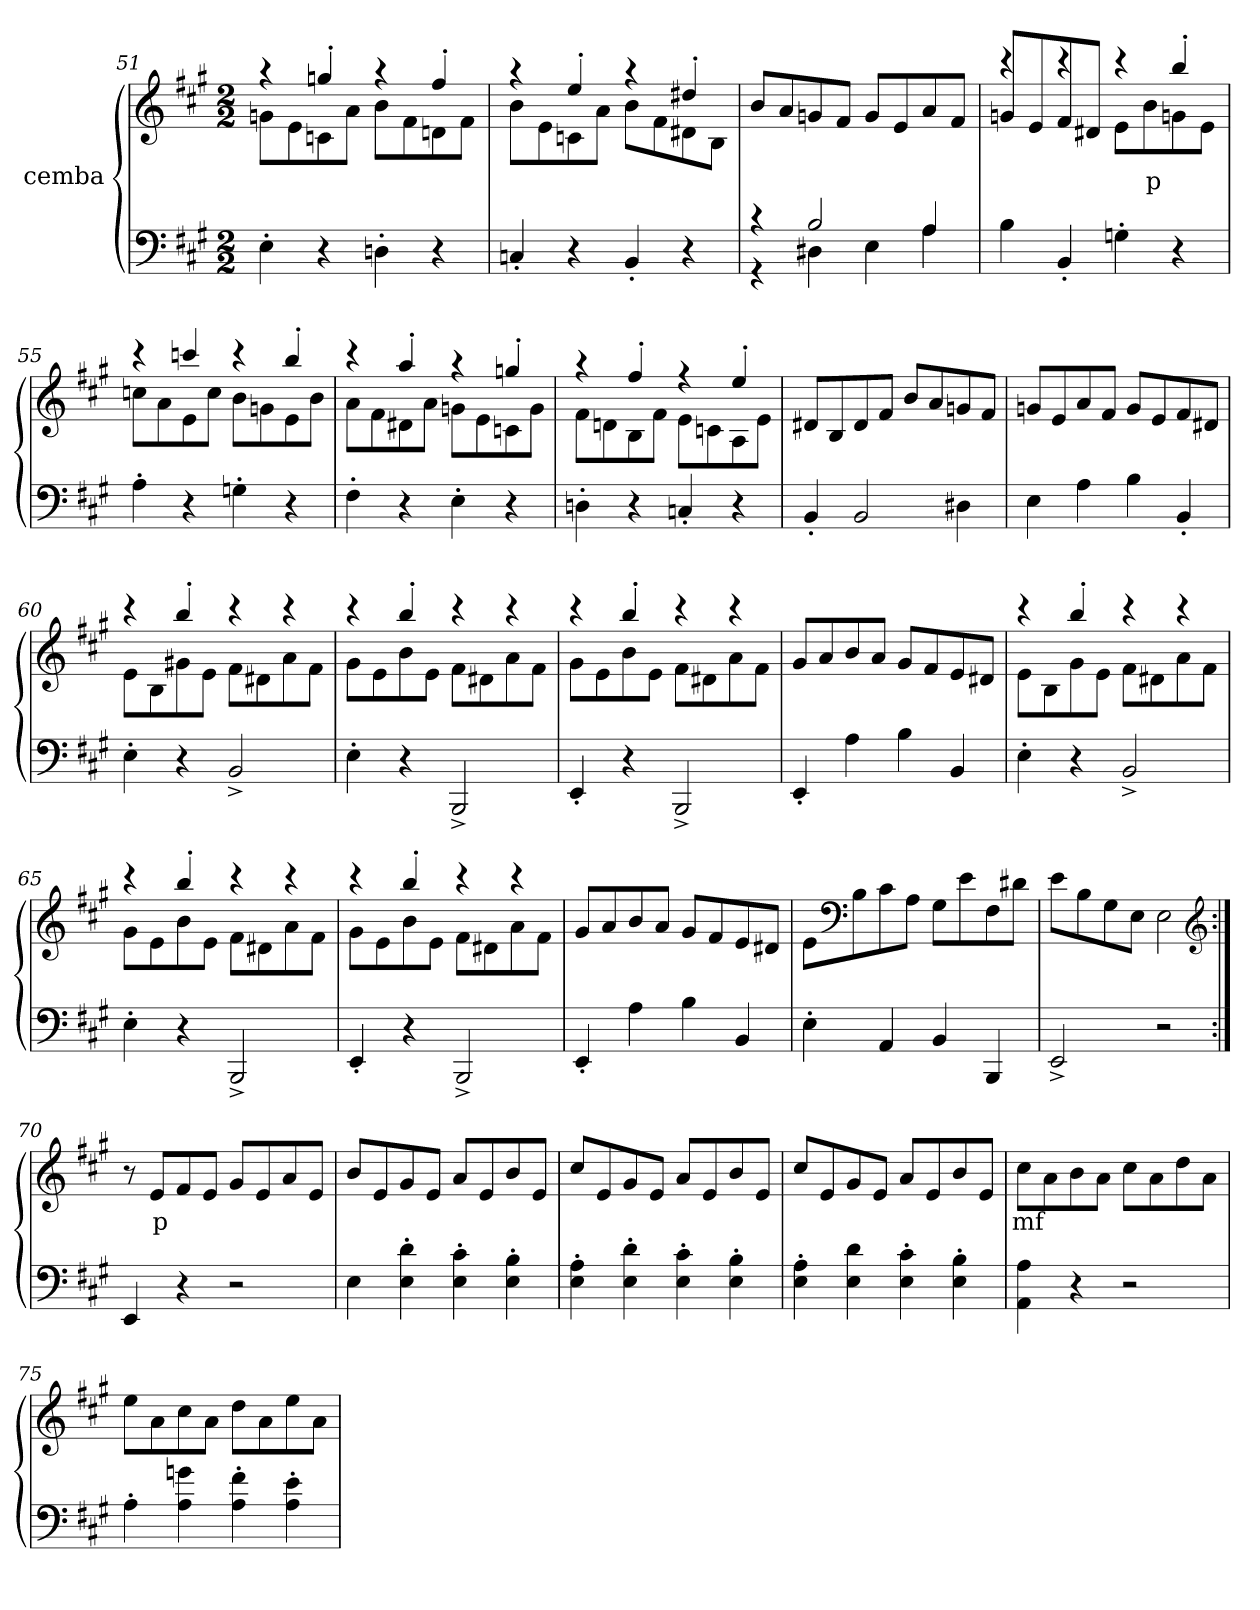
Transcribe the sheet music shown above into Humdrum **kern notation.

**kern	**kern	**text
*part2	*part1	*part1
*staff2	*staff1	*staff1
*I"cemba	*I"cemba	*
*clefF4	*clefG2	*
*k[f#c#g#]	*k[f#c#g#]	*
*A:	*A:	*
*M2/2	*M2/2	*
=51	=51	=51
*	*^	*
4E'>\	4r	8gn\L	.
.	.	8e\	.
4r	4ggn'>/	8cn\	.
.	.	8a\J	.
4Dn'>\	4r	8b\L	.
.	.	8f#\	.
4r	4ff#'>/	8dn\	.
.	.	8f#\J	.
=52	=52	=52	=52
4Cn'>/	4r	8b\L	.
.	.	8e\	.
4r	4ee'>/	8cn\	.
.	.	8a\J	.
4BB'>/	4r	8b\L	.
.	.	8f#\	.
4r	4dd#X'>/	8d#\	.
.	.	8B\J	.
*	*v	*v	*
=53	=53	=53
*^	*	*
4r	4r	8b/L	.
.	.	8a/	.
2B/	4D#X\	8gn/	.
.	.	8f#/J	.
.	4E\	8g/L	.
.	.	8e/	.
4A/	4A\	8a/	.
.	.	8f#/J	.
*v	*v	*	*
=54	=54	=54
*	*^	*
4B\	4r	8gn/L	.
.	.	8e/	.
4BB'>/	4r	8f#/	.
.	.	8d#X/J	.
4Gn'>\	4r	8e\L	.
.	.	8b\	p
4r	4bb'>/	8gn\	.
.	.	8e\J	.
=55	=55	=55	=55
4A'>\	4r	8ccn\L	.
.	.	8a\	.
4r	4cccn/	8e\	.
.	.	8cc\J	.
4Gn'>\	4r	8b\L	.
.	.	8gn\	.
4r	4bb'>/	8e\	.
.	.	8b\J	.
=56	=56	=56	=56
4F#'>\	4r	8a\L	.
.	.	8f#\	.
4r	4aa'>/	8d#X\	.
.	.	8a\J	.
4E'>\	4r	8gn\L	.
.	.	8e\	.
4r	4ggn'>/	8cn\	.
.	.	8g\J	.
=57	=57	=57	=57
4Dn'>\	4r	8f#\L	.
.	.	8dn\	.
4r	4ff#'>/	8B\	.
.	.	8f#\J	.
4Cn'>/	4r	8e\L	.
.	.	8cn\	.
4r	4ee'>/	8A\	.
.	.	8e\J	.
*	*v	*v	*
=58	=58	=58
4BB'>/	8d#X/L	.
.	8B/	.
2BB/	8d#/	.
.	8f#/J	.
.	8b/L	.
.	8a/	.
4D#X\	8gn/	.
.	8f#/J	.
=59	=59	=59
4E\	8gn/L	.
.	8e/	.
4A\	8a/	.
.	8f#/J	.
4B\	8g/L	.
.	8e/	.
4BB'>/	8f#/	.
.	8d#X/J	.
=60	=60	=60
*	*^	*
4E'>\	4r	8e\L	.
.	.	8B\	.
4r	4bb'>/	8g#X\	.
.	.	8e\J	.
2BB^>/	4r	8f#\L	.
.	.	8d#X\	.
.	4r	8a\	.
.	.	8f#\J	.
=61	=61	=61	=61
4E'>\	4r	8g#\L	.
.	.	8e\	.
4r	4bb'>/	8b\	.
.	.	8e\J	.
2BBB^>/	4r	8f#\L	.
.	.	8d#X\	.
.	4r	8a\	.
.	.	8f#\J	.
=62	=62	=62	=62
4EE'>/	4r	8g#\L	.
.	.	8e\	.
4r	4bb'>/	8b\	.
.	.	8e\J	.
2BBB^>/	4r	8f#\L	.
.	.	8d#X\	.
.	4r	8a\	.
.	.	8f#\J	.
*	*v	*v	*
=63	=63	=63
4EE'>/	8g#/L	.
.	8a/	.
4A\	8b/	.
.	8a/J	.
4B\	8g#/L	.
.	8f#/	.
4BB/	8e/	.
.	8d#X/J	.
=64	=64	=64
*	*^	*
4E'>\	4r	8e\L	.
.	.	8B\	.
4r	4bb'>/	8g#\	.
.	.	8e\J	.
2BB^>/	4r	8f#\L	.
.	.	8d#X\	.
.	4r	8a\	.
.	.	8f#\J	.
=65	=65	=65	=65
4E'>\	4r	8g#\L	.
.	.	8e\	.
4r	4bb'>/	8b\	.
.	.	8e\J	.
2BBB^>/	4r	8f#\L	.
.	.	8d#X\	.
.	4r	8a\	.
.	.	8f#\J	.
=66	=66	=66	=66
4EE'>/	4r	8g#\L	.
.	.	8e\	.
4r	4bb'>/	8b\	.
.	.	8e\J	.
2BBB^>/	4r	8f#\L	.
.	.	8d#X\	.
.	4r	8a\	.
.	.	8f#\J	.
*	*v	*v	*
=67	=67	=67
4EE'>/	8g#/L	.
.	8a/	.
4A\	8b/	.
.	8a/J	.
4B\	8g#/L	.
.	8f#/	.
4BB/	8e/	.
.	8d#X/J	.
=68	=68	=68
4E'>\	8e\L	.
*	*clefF4	*
.	8B\	.
4AA/	8c#\	.
.	8A\J	.
4BB/	8G#\L	.
.	8e\	.
4BBB/	8F#\	.
.	8d#X\J	.
=69	=69	=69
2EE^>/	8e\L	.
.	8B\	.
.	8G#\	.
.	8E\J	.
2r	2E\	.
*	*clefG2	*
=70:|!	=70:|!	=70:|!
4EE/	8r	.
.	8e/L	p
4r	8f#/	.
.	8e/J	.
2r	8g#/L	.
.	8e/	.
.	8a/	.
.	8e/J	.
=71	=71	=71
4E\	8b/L	.
.	8e/	.
4E\'> 4d\'>	8g#/	.
.	8e/J	.
4E\'> 4c#\'>	8a/L	.
.	8e/	.
4E\'> 4B\'>	8b/	.
.	8e/J	.
=72	=72	=72
4E\'> 4A\'>	8cc#/L	.
.	8e/	.
4E\'> 4d\'>	8g#/	.
.	8e/J	.
4E\'> 4c#\'>	8a/L	.
.	8e/	.
4E\'> 4B\'>	8b/	.
.	8e/J	.
=73	=73	=73
4E\'> 4A\'>	8cc#/L	.
.	8e/	.
4E\ 4d\	8g#/	.
.	8e/J	.
4E\'> 4c#\'>	8a/L	.
.	8e/	.
4E\'> 4B\'>	8b/	.
.	8e/J	.
=74	=74	=74
4AA\ 4A\	8cc#\L	mf
.	8a\	.
4r	8b\	.
.	8a\J	.
2r	8cc#\L	.
.	8a\	.
.	8dd\	.
.	8a\J	.
=75	=75	=75
4A'>\	8ee\L	.
.	8a\	.
4A\ 4gn\	8cc#\	.
.	8a\J	.
4A\'> 4f#\'>	8dd\L	.
.	8a\	.
4A\'> 4e\'>	8ee\	.
.	8a\J	.
=	=	=
*-	*-	*-
